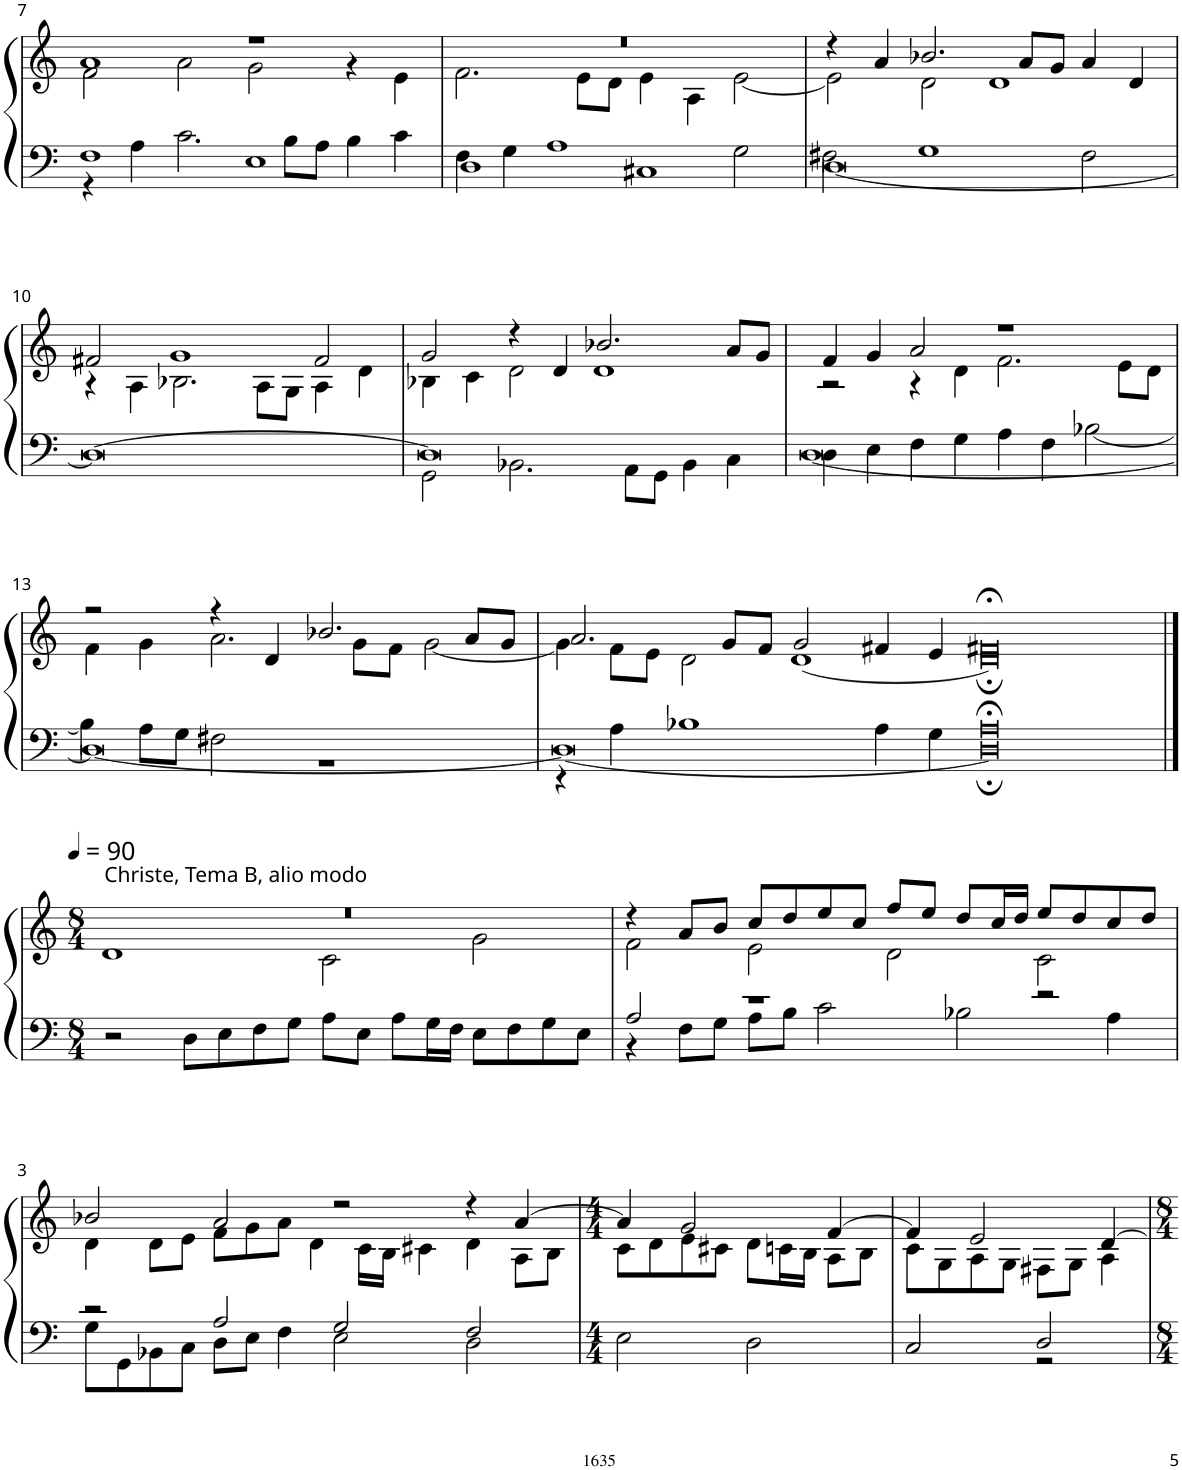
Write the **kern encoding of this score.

**kern	**kern
*part1	*part1
*staff2	*staff1
*I"Organ	*
!!LO:PB:g=z
*clefF4	*clefG2
*k[]	*k[]
*M4/2	*M4/2
=7	=7
*^	*^
1F	4r	1a	2f\
.	4A\	.	.
.	2.c\	.	2a\
1E	.	1r	2g\
.	8B\L	.	.
.	8A\J	.	.
.	4B\	.	4r
.	4c\	.	4e\
=8	=8	=8	=8
1D	4F\	0r	2.f\
.	4G\	.	.
.	1A	.	.
.	.	.	8e\L
.	.	.	8d\J
1C#X	.	.	4e\
.	.	.	4A\
.	2G\	.	[2e\
=9	=9	=9	=9
[0D	2F#X\	4r	2e\]
.	.	4a/	.
.	1G	2.b-X/	2d\
.	.	.	1d
.	.	8a/L	.
.	.	8g/J	.
.	2F#\	4a/	.
.	.	4d/	.
*v	*v	*	*
!!LO:LB:g=z	!!
=10	=10	=10
0D_	2f#X/	4r
.	.	4A\
.	1g	2.B-X\
.	.	8A\L
.	.	8G\J
.	2f#/	4A\
.	.	4d\
=11	=11	=11
*^	*	*
0D]	2GG\	2g/	4B-X\
.	.	.	4c\
.	2.BB-X\	4r	2d\
.	.	4d/	.
.	.	2.b-X/	1d
.	8AA\L	.	.
.	8GG\J	.	.
.	4BB-\	.	.
.	4C\	8a/L	.
.	.	8g/J	.
=12	=12	=12	=12
[0D	4D\	4f/	2r
.	4E\	4g/	.
.	4F\	2a/	4r
.	4G\	.	4d\
.	4A\	1r	2.f\
.	4F\	.	.
.	[2B-X\	.	.
.	.	.	8e\L
.	.	.	8d\J
!!LO:LB:g=z	!!
=13	=13	=13	=13
0D_	4B-\]	2r	4f\
.	8A\L	.	4g\
.	8G\J	.	.
.	2F#X\	4r	2.a\
.	.	4d/	.
.	1r	2.b-X/	.
.	.	.	8g\L
.	.	.	8f\J
.	.	.	[2g\
.	.	8a/L	.
.	.	8g/J	.
=14	=14	=14	=14
0D_	4r	2.a/	4g\]
.	4A\	.	8f\L
.	.	.	8e\J
.	1B-X	.	2d\
.	.	8g/L	.
.	.	8f/J	.
.	.	2g/	[1d
.	4A\	4f#X/	.
.	4G\	4e/	.
=15-	=15-	=15-	=15-
0D;<]	0A;	0f#X;<	0d;]
*v	*v	*	*
!!LO:LB:g=z	!!
==1	==1	==1
*M8/4	*M8/4	*
*	*MM90	*
*^	*	*
!	!	!LO:TX:a:t=Christe, Tema B, alio modo	!
*v	*v	*	*
2r	0r	1d
8D\L	.	.
8E\	.	.
8F\	.	.
8G\J	.	.
8A\L	.	2c\
8E\J	.	.
8A\L	.	.
16G\L	.	.
16F\JJ	.	.
8E\L	.	2g\
8F\	.	.
8G\	.	.
8E\J	.	.
=2	=2	=2
*^	*	*
2A/	4r	4r	2f\
.	8F\L	8a/L	.
.	8G\J	8b/J	.
1r	8A\L	8cc/L	2e\
.	8B\J	8dd/	.
.	2c\	8ee/	.
.	.	8cc/J	.
.	.	8ff/L	2d\
.	.	8ee/J	.
.	2B-X\	8dd/L	.
.	.	16cc/L	.
.	.	16dd/JJ	.
2r	.	8ee/L	2c\
.	.	8dd/	.
.	4A\	8cc/	.
.	.	8dd/J	.
!!LO:LB:g=z	!!
=3	=3	=3	=3
2r	8G\L	2b-X/	4d\
.	8GG\	.	.
.	8BB-X\	.	8d\L
.	8C\J	.	8e\J
2A/	8D\L	2a/	8f\L
.	8E\J	.	8g\
.	4F\	.	8a\J
.	.	.	4d\
2G/	2E\	2r	.
.	.	.	16c\LL
.	.	.	16B\JJ
.	.	.	4c#X\
2F/	2D\	4r	4d\
.	.	[4a/	8A\L
.	.	.	8B\J
*v	*v	*	*
=4	=4	=4
*M4/4	*M4/4	*
2E\	4a/]	8c\L
.	.	8d\
.	2g/	8e\
.	.	8c#X\J
2D\	.	8d\L
.	.	16cn\L
.	.	16B\JJ
.	[4f/	8A\L
.	.	8B\J
=5	=5	=5
*^	*	*
2C/	2ryy	4f/]	8c\L
.	.	.	8G\
.	.	2e/	8A\
.	.	.	8G\J
2D/	2r	.	8F#X\L
.	.	.	8G\J
.	.	[4d/	4A\
*v	*v	*	*
*	*v	*v
=	=
*-	*-
